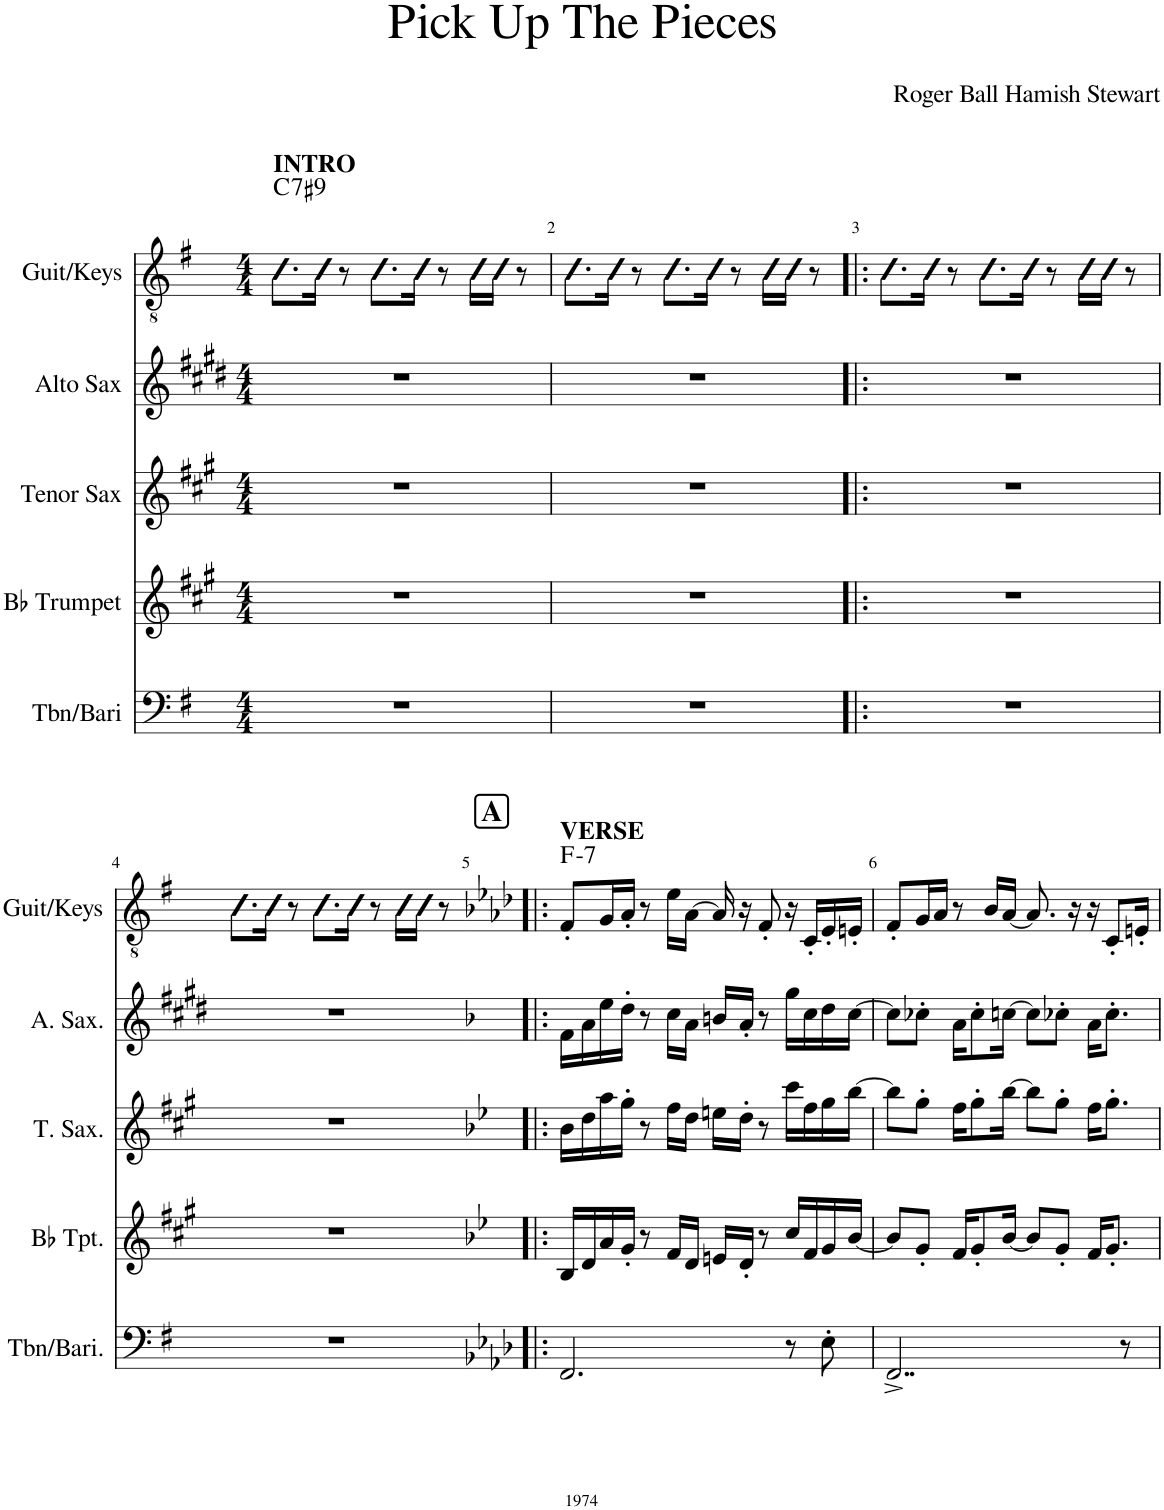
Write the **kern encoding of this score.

**kern	**kern	**kern	**kern	**kern	**harte
*part5	*part4	*part3	*part2	*part1	*part1
*staff5	*staff4	*staff3	*staff2	*staff1	*
*I"Tbn/Bari	*I"Bb Trumpet	*I"Tenor Sax	*I"Alto Sax	*I"Guit/Keys	*
*I'Tbn/Bari.	*I'Bb Tpt.	*I'T. Sax.	*I'A. Sax.	*I'Guit/Keys	*
*clefF4	*clefG2	*clefG2	*clefG2	*clefGv2	*
*	*Trd1c2	*Trd8c14	*Trd5c9	*	*
*k[f#]	*k[f#c#g#]	*k[f#c#g#]	*k[f#c#g#d#]	*k[f#]	*
*M4/4	*M4/4	*M4/4	*M4/4	*M4/4	*
=1	=1	=1	=1	=1	=1
!	!	!	!	!LO:TX:a:B:t=INTRO	!LO:H:n=1:kt=N.C.
!	!	!	!	!	!LO:H:n=2:kt=7
1r	1r	1r	1r	8.c\L	N C:7(#9)
.	.	.	.	16c\Jk	.
.	.	.	.	8r	.
.	.	.	.	8.c\L	.
.	.	.	.	16c\Jk	.
.	.	.	.	8r	.
.	.	.	.	16c\LL	.
.	.	.	.	16c\JJ	.
.	.	.	.	8r	.
=2	=2	=2	=2	=2	=2
1r	1r	1r	1r	8.c\L	.
.	.	.	.	16c\Jk	.
.	.	.	.	8r	.
.	.	.	.	8.c\L	.
.	.	.	.	16c\Jk	.
.	.	.	.	8r	.
.	.	.	.	16c\LL	.
.	.	.	.	16c\JJ	.
.	.	.	.	8r	.
=3!|:	=3!|:	=3!|:	=3!|:	=3!|:	=3!|:
1r	1r	1r	1r	8.c\L	.
.	.	.	.	16c\Jk	.
.	.	.	.	8r	.
.	.	.	.	8.c\L	.
.	.	.	.	16c\Jk	.
.	.	.	.	8r	.
.	.	.	.	16c\LL	.
.	.	.	.	16c\JJ	.
.	.	.	.	8r	.
!!LO:LB:g=z
=4	=4	=4	=4	=4	=4
1r	1r	1r	1r	8.c\L	.
.	.	.	.	16c\Jk	.
.	.	.	.	8r	.
.	.	.	.	8.c\L	.
.	.	.	.	16c\Jk	.
.	.	.	.	8r	.
.	.	.	.	16c\LL	.
.	.	.	.	16c\JJ	.
.	.	.	.	8r	.
!!LO:REH:place=s1:a:B:cj:fs=14:t=A
=5!|:	=5!|:	=5!|:	=5!|:	=5!|:	=5!|:
*k[b-e-a-d-]	*k[b-e-]	*k[b-e-]	*k[b-]	*k[b-e-a-d-]	*
!	!	!	!	!LO:TX:a:B:t=VERSE	!LO:H:kt=7
2.FF/	16B-/LL	16b-\LL	16f\LL	8F'/L	F:min7
.	16d/	16dd\	16a\	.	.
.	16a/	16aa\	16ee\	16G/L	.
.	16g'/JJ	16gg'\JJ	16dd'\JJ	16A-'/JJ	.
.	8r	8r	8r	8r	.
.	16f/LL	16ff\LL	16cc\LL	16e-\LL	.
.	16d/JJ	16dd\JJ	16a\JJ	[16A-\JJ	.
.	16en/LL	16een\LL	16bn/LL	16A-/]	.
.	16d'/JJ	16dd'\JJ	16a'/JJ	16r	.
.	8r	8r	8r	8F'/	.
8r	16cc/LL	16ccc\LL	16gg\LL	16r	.
.	16f/	16ff\	16cc\	16C'/LL	.
8E-'\	16g/	16gg\	16dd\	16E-'/	.
.	[16b-/JJ	[16bb-\JJ	[16cc\JJ	16En'/JJ	.
=6	=6	=6	=6	=6	=6
2..FF^/	8b-/L]	8bb-\L]	8cc\L]	8F'/L	.
.	8g'/J	8gg'\J	8cc-X'\J	16G/L	.
.	.	.	.	16A-/JJ	.
.	16f/KL	16ff\KL	16a\KL	8r	.
.	8g'/	8gg'\	8cc-'\	.	.
.	.	.	.	16B-/LL	.
.	[16b-/Jk	[16bb-\Jk	[16ccn\Jk	[16A-/JJ	.
.	8b-/L]	8bb-\L]	8cc\L]	8.A-/]	.
.	8g'/J	8gg'\J	8cc-X'\J	.	.
.	.	.	.	16r	.
.	16f/KL	16ff\KL	16a\KL	16r	.
.	8.g'/J	8.gg'\J	8.cc-'\J	8C'/L	.
8r	.	.	.	.	.
.	.	.	.	16En'/Jk	.
=	=	=	=	=	=
*-	*-	*-	*-	*-	*-
